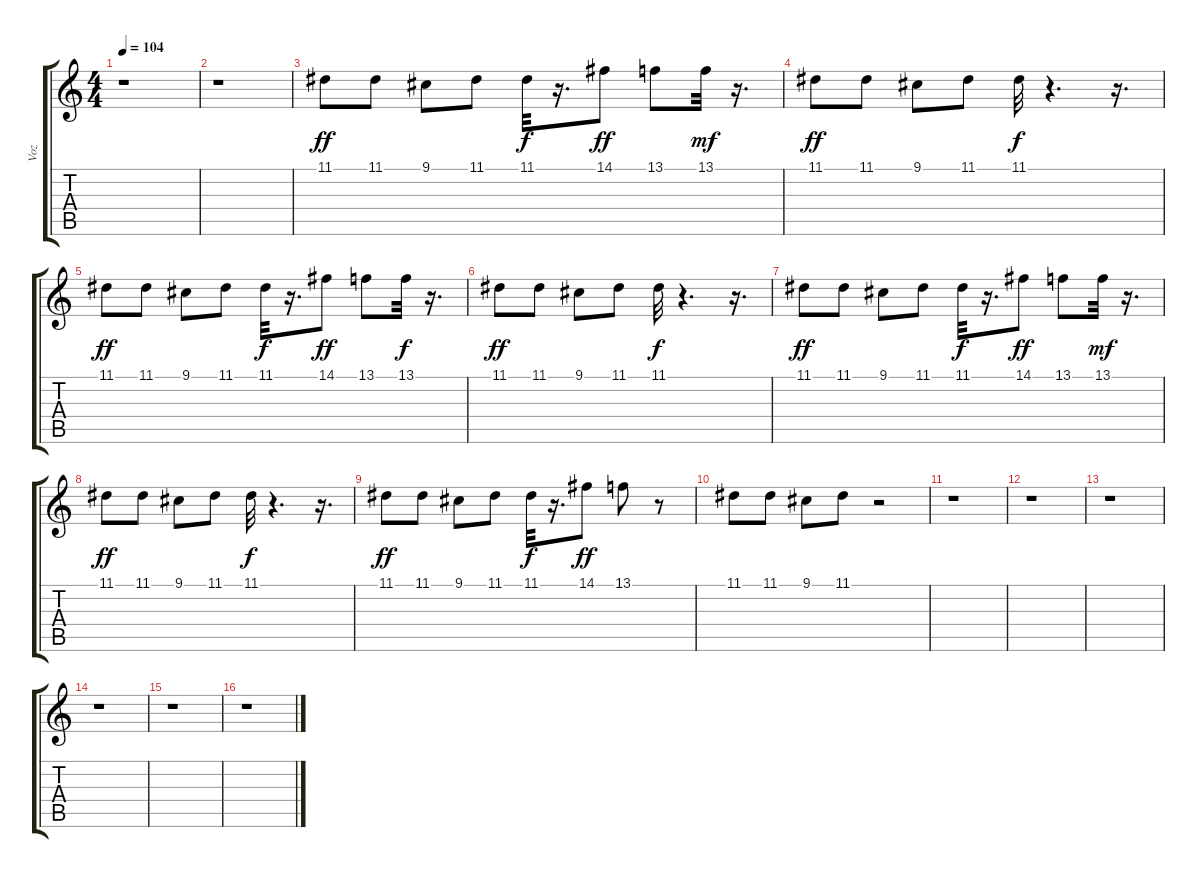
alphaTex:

\track ("Voz" "Voz") {instrument choiraahs}
\staff {score tabs}
\tuning (E4 B3 G3 D3 A2 E2) {hide}
\ts (4 4)
\tempo 104
\clef g2
\ks c
r.1{dy ff} |
r.1 |
11.1.8 11.1.8 9.1.8 11.1.8 11.1.32{dy f} r.16{d} 14.1.8{dy ff} 13.1.8 13.1.32{dy mf} r.16{d} |
11.1.8{dy ff} 11.1.8 9.1.8 11.1.8 11.1.32{dy f} r.4{d} r.16{d} |
11.1.8{dy ff} 11.1.8 9.1.8 11.1.8 11.1.32{dy f} r.16{d} 14.1.8{dy ff} 13.1.8 13.1.32{dy f} r.16{d} |
11.1.8{dy ff} 11.1.8 9.1.8 11.1.8 11.1.32{dy f} r.4{d} r.16{d} |
11.1.8{dy ff} 11.1.8 9.1.8 11.1.8 11.1.32{dy f} r.16{d} 14.1.8{dy ff} 13.1.8 13.1.32{dy mf} r.16{d} |
11.1.8{dy ff} 11.1.8 9.1.8 11.1.8 11.1.32{dy f} r.4{d} r.16{d} |
11.1.8{dy ff} 11.1.8 9.1.8 11.1.8 11.1.32{dy f} r.16{d} 14.1.8{dy ff} 13.1.8 r.8 |
11.1.8 11.1.8 9.1.8 11.1.8 r.2 |
r.1 |
r.1 |
r.1 |
r.1 |
r.1 |
r.1
